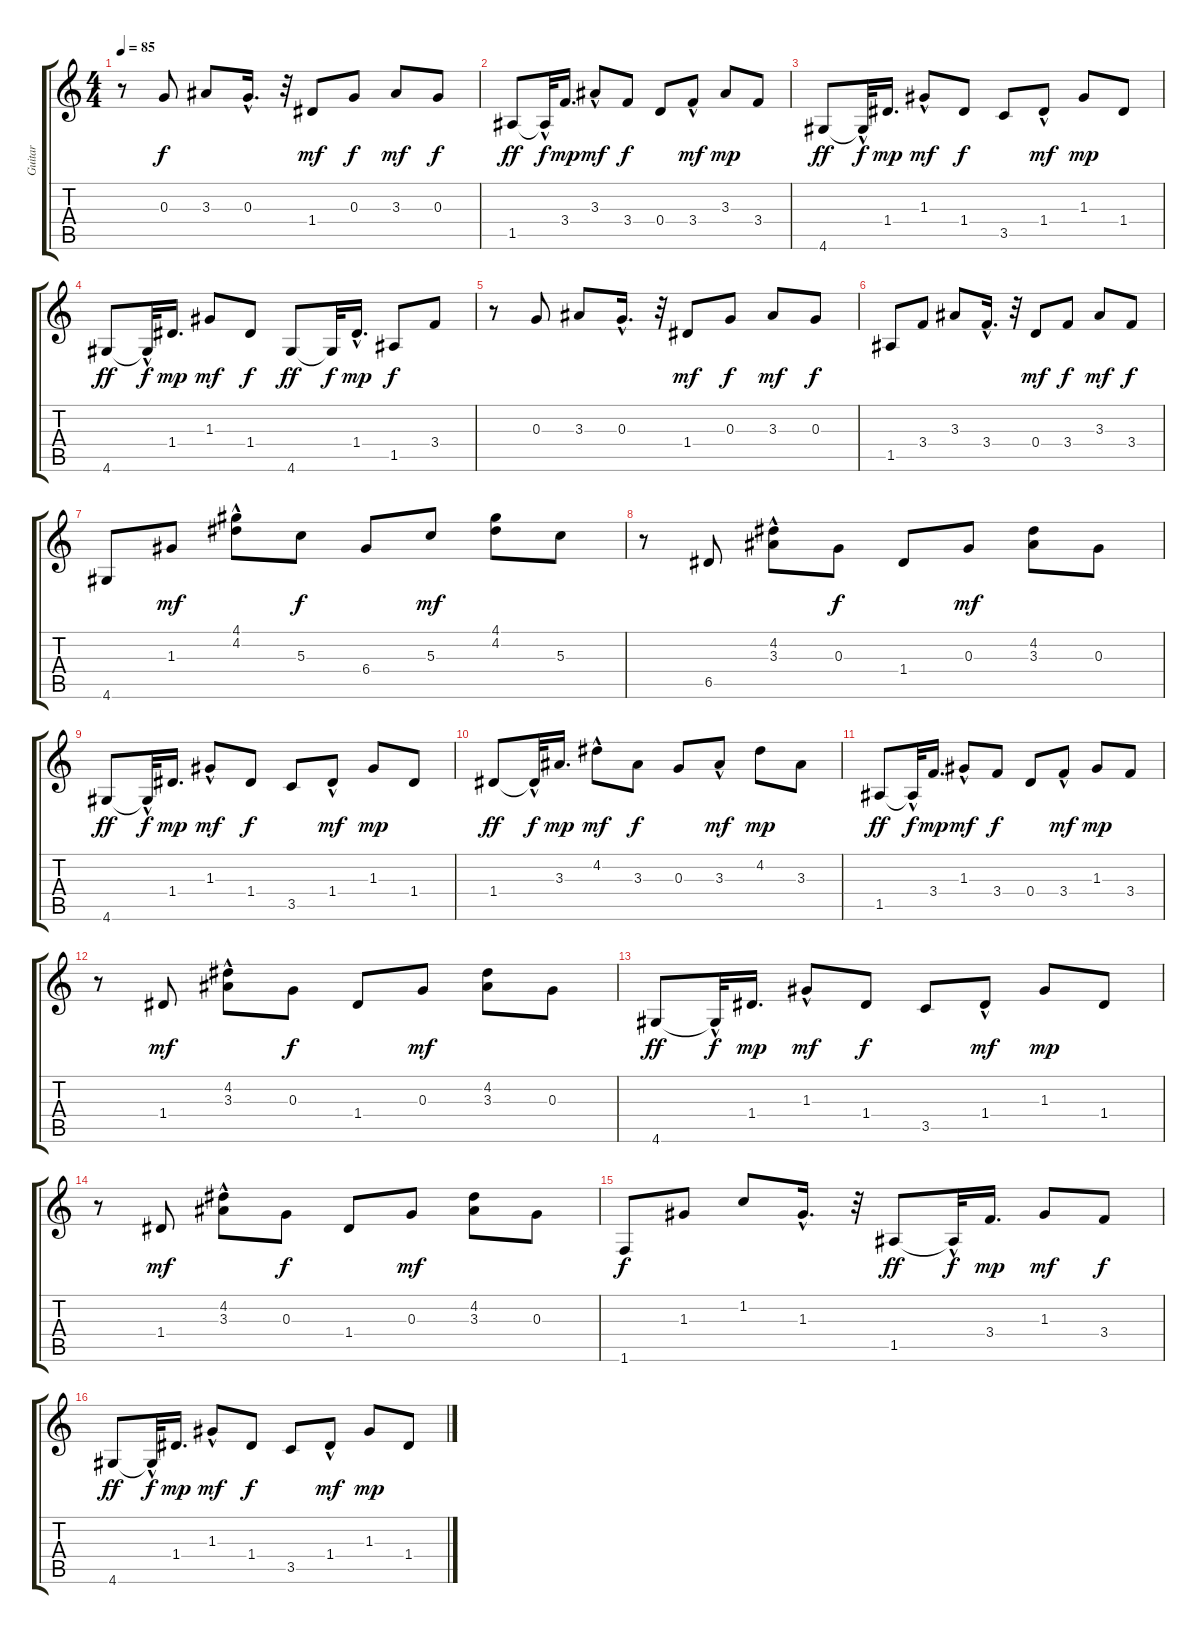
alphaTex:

\track ("Guitar" "Guitar") {instrument acousticguitarsteel}
\staff {score tabs}
\tuning (E4 B3 G3 D3 A2 E2) {hide}
\ts (4 4)
\tempo 85
\clef g2
\ks c
r.8{dy mp} 0.3.8{dy f} 3.3.8 0.3{hac}.16{d} r.32 1.4.8{dy mf} 0.3.8{dy f} 3.3.8{dy mf} 0.3.8{dy f} |
1.5.8{dy ff} 1.5{hac t}.32{dy f} 3.4.16{d dy mp} 3.3{hac}.8{dy mf} 3.4.8{dy f} 0.4.8 3.4{hac}.8{dy mf} 3.3.8{dy mp} 3.4.8 |
4.6.8{dy ff} 4.6{hac t}.32{dy f} 1.4.16{d dy mp} 1.3{hac}.8{dy mf} 1.4.8{dy f} 3.5.8 1.4{hac}.8{dy mf} 1.3.8{dy mp} 1.4.8 |
4.6.8{dy ff} 4.6{hac t}.32{dy f} 1.4.16{d dy mp} 1.3.8{dy mf} 1.4.8{dy f} 4.6.8{dy ff} 4.6{t}.32{dy f} 1.4{hac}.16{d dy mp} 1.5.8{dy f} 3.4.8 |
r.8 0.3.8 3.3.8 0.3{hac}.16{d} r.32 1.4.8{dy mf} 0.3.8{dy f} 3.3.8{dy mf} 0.3.8{dy f} |
1.5.8 3.4.8 3.3.8 3.4{hac}.16{d} r.32 0.4.8{dy mf} 3.4.8{dy f} 3.3.8{dy mf} 3.4.8{dy f} |
4.6.8 1.3.8{dy mf} (4.1{hac} 4.2{hac}).8 5.3.8{dy f} 6.4.8 5.3.8{dy mf} (4.1 4.2).8 5.3.8 |
r.8 6.5.8 (4.2{hac} 3.3{hac}).8 0.3.8{dy f} 1.4.8 0.3.8{dy mf} (4.2 3.3).8 0.3.8 |
4.6.8{dy ff} 4.6{hac t}.32{dy f} 1.4.16{d dy mp} 1.3{hac}.8{dy mf} 1.4.8{dy f} 3.5.8 1.4{hac}.8{dy mf} 1.3.8{dy mp} 1.4.8 |
1.4.8{dy ff} 1.4{hac t}.32{dy f} 3.3.16{d dy mp} 4.2{hac}.8{dy mf} 3.3.8{dy f} 0.3.8 3.3{hac}.8{dy mf} 4.2.8{dy mp} 3.3.8 |
1.5.8{dy ff} 1.5{hac t}.32{dy f} 3.4.16{d dy mp} 1.3{hac}.8{dy mf} 3.4.8{dy f} 0.4.8 3.4{hac}.8{dy mf} 1.3.8{dy mp} 3.4.8 |
r.8 1.4.8{dy mf} (4.2{hac} 3.3{hac}).8 0.3.8{dy f} 1.4.8 0.3.8{dy mf} (4.2 3.3).8 0.3.8 |
4.6.8{dy ff} 4.6{hac t}.32{dy f} 1.4.16{d dy mp} 1.3{hac}.8{dy mf} 1.4.8{dy f} 3.5.8 1.4{hac}.8{dy mf} 1.3.8{dy mp} 1.4.8 |
r.8 1.4.8{dy mf} (4.2{hac} 3.3{hac}).8 0.3.8{dy f} 1.4.8 0.3.8{dy mf} (4.2 3.3).8 0.3.8 |
1.6.8{dy f} 1.3.8 1.2.8 1.3{hac}.16{d} r.32 1.5.8{dy ff} 1.5{hac t}.32{dy f} 3.4.16{d dy mp} 1.3.8{dy mf} 3.4.8{dy f} |
4.6.8{dy ff} 4.6{hac t}.32{dy f} 1.4.16{d dy mp} 1.3{hac}.8{dy mf} 1.4.8{dy f} 3.5.8 1.4{hac}.8{dy mf} 1.3.8{dy mp} 1.4.8
